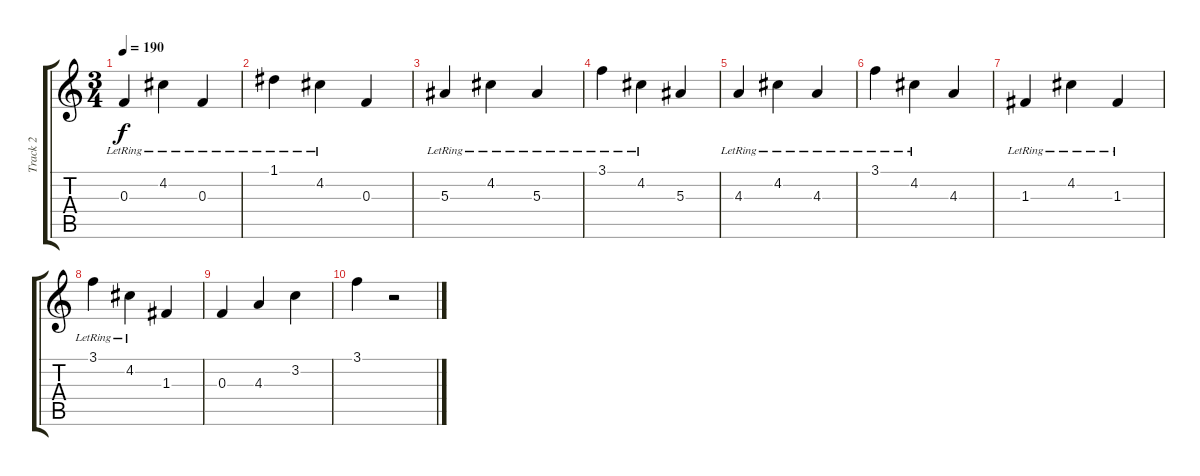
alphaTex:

\track ("Track 2" "Track 2") {instrument electricguitarclean}
\staff {score tabs}
\tuning (D4 A3 F3 C3 G2 C2) {hide}
\ts (3 4)
\tempo 190
\clef g2
\ks c
0.3{lr}.4{dy f} 4.2{lr}.4 0.3{lr}.4 |
1.1{lr}.4 4.2{lr}.4 0.3.4 |
5.3{lr}.4 4.2{lr}.4 5.3{lr}.4 |
3.1{lr}.4 4.2{lr}.4 5.3.4 |
4.3{lr}.4 4.2{lr}.4 4.3{lr}.4 |
3.1{lr}.4 4.2{lr}.4 4.3.4 |
1.3{lr}.4 4.2{lr}.4 1.3{lr}.4 |
3.1{lr}.4 4.2{lr}.4 1.3.4 |
0.3.4 4.3.4 3.2.4 |
3.1.4 r.2
